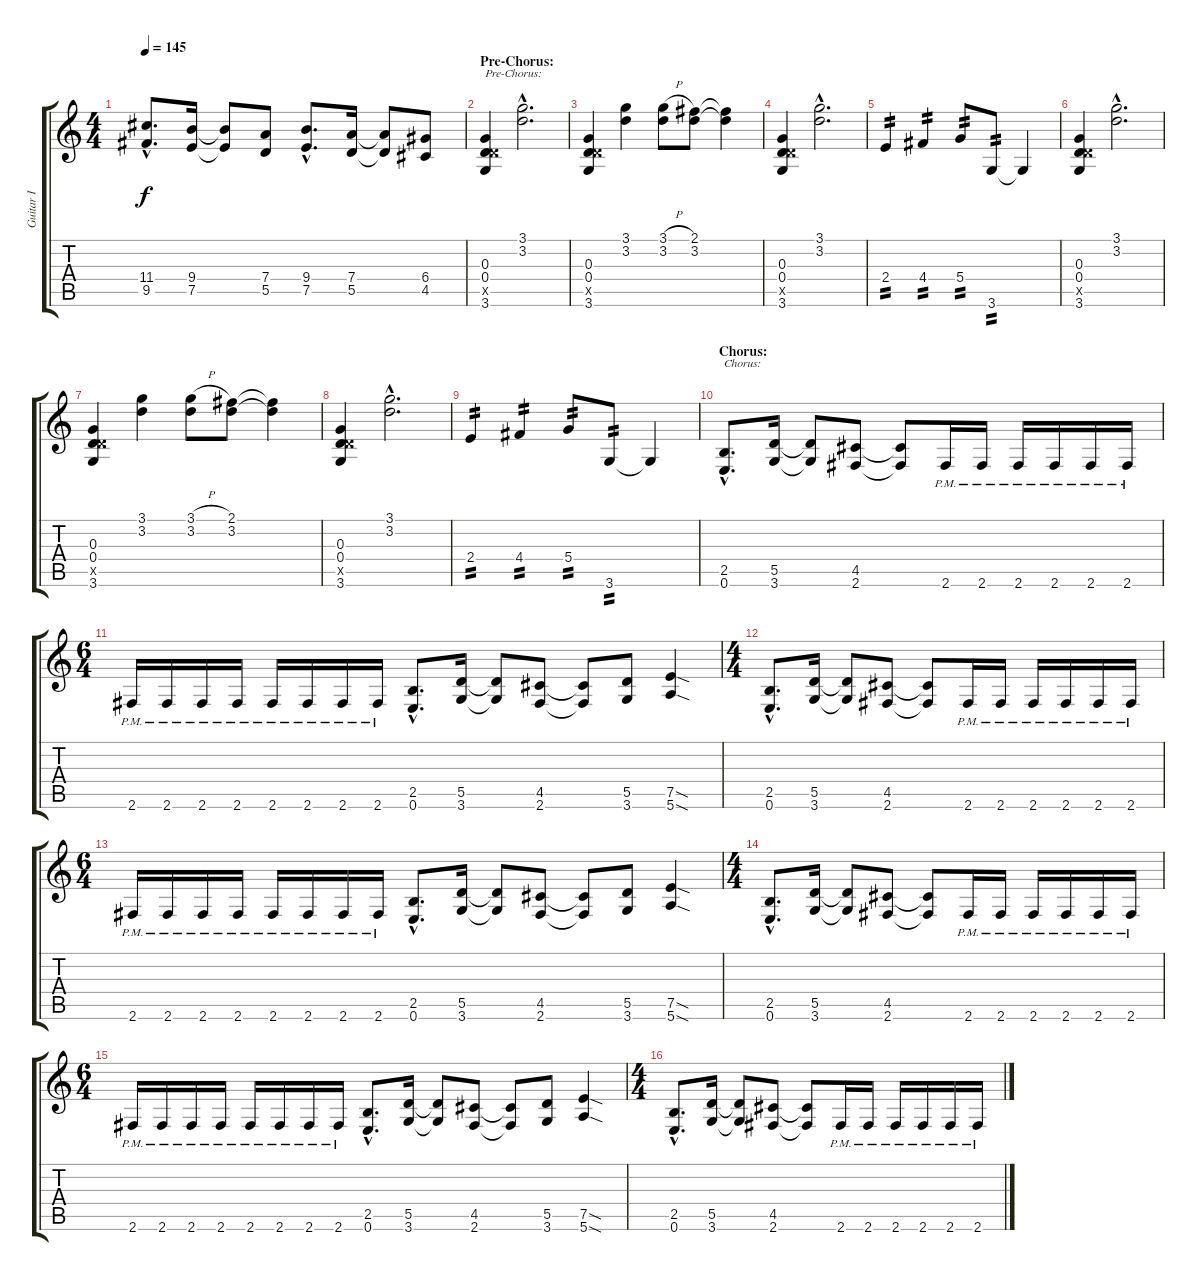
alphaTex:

\track ("Guitar I" "Guitar I") {instrument distortionguitar}
\staff {score tabs}
\tuning (E4 B3 G3 D3 A2 E2) {hide}
\ts (4 4)
\tempo 145
\clef g2
\ks c
(11.4{hac} 9.5{hac}).8{d dy f} (9.4 7.5).16 (9.4{t} 7.5{t}).8 (7.4 5.5).8 (9.4{hac} 7.5{hac}).8{d} (7.4 5.5).16 (7.4{t} 5.5{t}).8 (6.4 4.5).8 |
\section ("" "Pre-Chorus:")
(0.3 0.4 5.5{x} 3.6).4{txt "Pre-Chorus:"} (3.1{hac} 3.2{hac}).2{d} |
(0.3 0.4 5.5{x} 3.6).4 (3.1 3.2).4 (3.1{h} 3.2).8 (2.1 3.2).8 (2.1{t} 3.2{t}).4 |
(0.3 0.4 5.5{x} 3.6).4 (3.1{hac} 3.2{hac}).2{d} |
2.4.4{tp 2} 4.4.4{tp 2} 5.4.8{tp 2} 3.6.8{tp 2} 3.6{t}.4 |
(0.3 0.4 5.5{x} 3.6).4 (3.1{hac} 3.2{hac}).2{d} |
(0.3 0.4 5.5{x} 3.6).4 (3.1 3.2).4 (3.1{h} 3.2).8 (2.1 3.2).8 (2.1{t} 3.2{t}).4 |
(0.3 0.4 5.5{x} 3.6).4 (3.1{hac} 3.2{hac}).2{d} |
2.4.4{tp 2} 4.4.4{tp 2} 5.4.8{tp 2} 3.6.8{tp 2} 3.6{t}.4 |
\section ("" "Chorus:")
(2.5{hac} 0.6{hac}).8{d txt "Chorus:"} (5.5 3.6).16 (5.5{t} 3.6{t}).8 (4.5 2.6).8 (4.5{t} 2.6{t}).8 2.6{pm}.16 2.6{pm}.16 2.6{pm}.16 2.6{pm}.16 2.6{pm}.16 2.6{pm}.16 |
\ts (6 4)
2.6{pm}.16 2.6{pm}.16 2.6{pm}.16 2.6{pm}.16 2.6{pm}.16 2.6{pm}.16 2.6{pm}.16 2.6{pm}.16 (2.5{hac} 0.6{hac}).8{d} (5.5 3.6).16 (5.5{t} 3.6{t}).8 (4.5 2.6).8 (4.5{t} 2.6{t}).8 (5.5 3.6).8 (7.5{sod} 5.6{sod}).4 |
\ts (4 4)
(2.5{hac} 0.6{hac}).8{d} (5.5 3.6).16 (5.5{t} 3.6{t}).8 (4.5 2.6).8 (4.5{t} 2.6{t}).8 2.6{pm}.16 2.6{pm}.16 2.6{pm}.16 2.6{pm}.16 2.6{pm}.16 2.6{pm}.16 |
\ts (6 4)
2.6{pm}.16 2.6{pm}.16 2.6{pm}.16 2.6{pm}.16 2.6{pm}.16 2.6{pm}.16 2.6{pm}.16 2.6{pm}.16 (2.5{hac} 0.6{hac}).8{d} (5.5 3.6).16 (5.5{t} 3.6{t}).8 (4.5 2.6).8 (4.5{t} 2.6{t}).8 (5.5 3.6).8 (7.5{sod} 5.6{sod}).4 |
\ts (4 4)
(2.5{hac} 0.6{hac}).8{d} (5.5 3.6).16 (5.5{t} 3.6{t}).8 (4.5 2.6).8 (4.5{t} 2.6{t}).8 2.6{pm}.16 2.6{pm}.16 2.6{pm}.16 2.6{pm}.16 2.6{pm}.16 2.6{pm}.16 |
\ts (6 4)
2.6{pm}.16 2.6{pm}.16 2.6{pm}.16 2.6{pm}.16 2.6{pm}.16 2.6{pm}.16 2.6{pm}.16 2.6{pm}.16 (2.5{hac} 0.6{hac}).8{d} (5.5 3.6).16 (5.5{t} 3.6{t}).8 (4.5 2.6).8 (4.5{t} 2.6{t}).8 (5.5 3.6).8 (7.5{sod} 5.6{sod}).4 |
\ts (4 4)
(2.5{hac} 0.6{hac}).8{d} (5.5 3.6).16 (5.5{t} 3.6{t}).8 (4.5 2.6).8 (4.5{t} 2.6{t}).8 2.6{pm}.16 2.6{pm}.16 2.6{pm}.16 2.6{pm}.16 2.6{pm}.16 2.6{pm}.16
